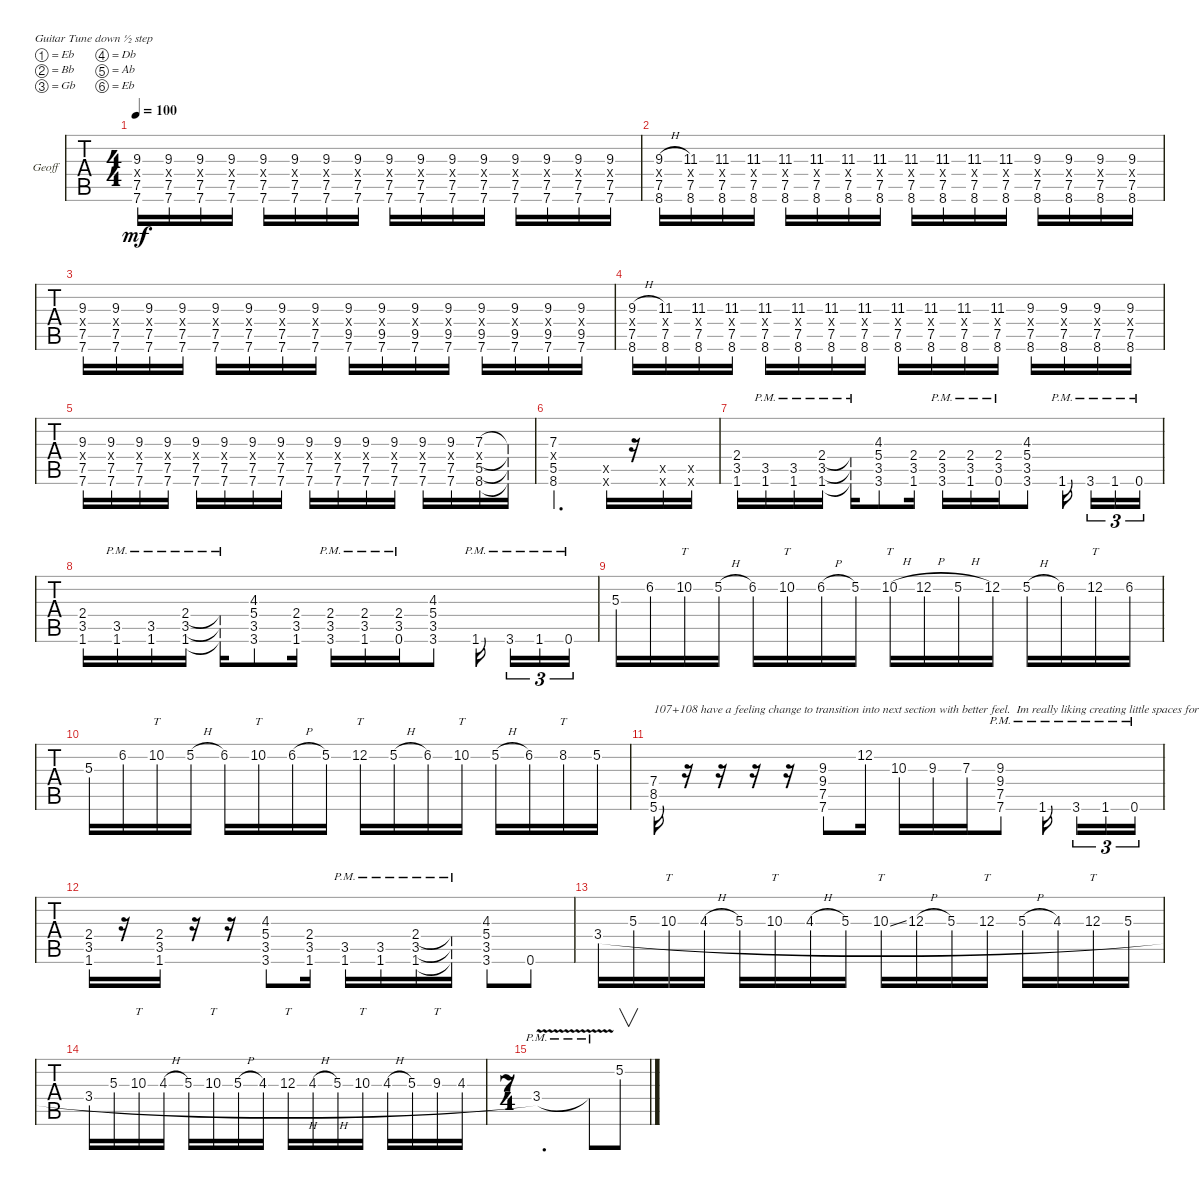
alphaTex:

\defaultSystemsLayout 4
\bracketExtendMode groupsimilarinstruments
\firstSystemTrackNameOrientation horizontal
\otherSystemsTrackNameOrientation horizontal
\track ("Geoff" "Geoff") {instrument acousticguitarsteel}
\staff {tabs}
\tuning (Eb4 Bb3 Gb3 Db3 Ab2 Eb2)
\ts (4 4)
\tempo 100
\clef g2
\ks c
(7.6 7.5 9.3 0.4{x}).16{dy mf} (7.6 7.5 9.3 0.4{x}).16 (7.6 7.5 9.3 0.4{x}).16 (7.6 7.5 9.3 0.4{x}).16 (7.6 7.5 9.3 0.4{x}).16 (7.6 7.5 9.3 0.4{x}).16 (7.6 7.5 9.3 0.4{x}).16 (7.6 7.5 9.3 0.4{x}).16 (7.6 9.3 7.5 0.4{x}).16 (7.6 9.3 7.5 0.4{x}).16 (7.6 9.3 7.5 0.4{x}).16 (7.6 9.3 7.5 0.4{x}).16 (7.6 7.5 9.3 0.4{x}).16 (7.6 7.5 9.3 0.4{x}).16 (7.6 7.5 9.3 0.4{x}).16 (7.6 7.5 9.3 0.4{x}).16 |
(8.6 7.5 9.3{h} 0.4{x}).16 (11.3 7.5 8.6 0.4{x}).16 (8.6 7.5 0.4{x} 11.3).16 (8.6 7.5 0.4{x} 11.3).16 (8.6 7.5 0.4{x} 11.3).16 (8.6 7.5 0.4{x} 11.3).16 (8.6 7.5 0.4{x} 11.3).16 (8.6 7.5 0.4{x} 11.3).16 (8.6 7.5 0.4{x} 11.3).16 (8.6 7.5 0.4{x} 11.3).16 (8.6 7.5 0.4{x} 11.3).16 (8.6 7.5 0.4{x} 11.3).16 (9.3 7.5 8.6 0.4{x}).16 (9.3 7.5 8.6 0.4{x}).16 (9.3 7.5 8.6 0.4{x}).16 (9.3 7.5 8.6 0.4{x}).16 |
(7.6 7.5 9.3 0.4{x}).16 (7.6 7.5 9.3 0.4{x}).16 (7.6 7.5 9.3 0.4{x}).16 (7.6 7.5 9.3 0.4{x}).16 (7.6 7.5 9.3 0.4{x}).16 (7.6 7.5 9.3 0.4{x}).16 (7.6 7.5 9.3 0.4{x}).16 (7.6 7.5 9.3 0.4{x}).16 (7.6 9.3 9.5 0.4{x}).16 (7.6 9.3 9.5 0.4{x}).16 (7.6 9.3 9.5 0.4{x}).16 (7.6 9.3 9.5 0.4{x}).16 (7.6 9.5 9.3 0.4{x}).16 (7.6 9.5 9.3 0.4{x}).16 (7.6 9.5 9.3 0.4{x}).16 (7.6 9.5 9.3 0.4{x}).16 |
(8.6 7.5 9.3{h} 0.4{x}).16 (11.3 7.5 8.6 0.4{x}).16 (8.6 7.5 0.4{x} 11.3).16 (8.6 7.5 0.4{x} 11.3).16 (8.6 7.5 0.4{x} 11.3).16 (8.6 7.5 0.4{x} 11.3).16 (8.6 7.5 0.4{x} 11.3).16 (8.6 7.5 0.4{x} 11.3).16 (8.6 7.5 0.4{x} 11.3).16 (8.6 7.5 0.4{x} 11.3).16 (8.6 7.5 0.4{x} 11.3).16 (8.6 7.5 0.4{x} 11.3).16 (9.3 7.5 8.6 0.4{x}).16 (9.3 7.5 8.6 0.4{x}).16 (9.3 7.5 8.6 0.4{x}).16 (9.3 7.5 8.6 0.4{x}).16 |
(7.6 7.5 9.3 0.4{x}).16 (7.6 7.5 9.3 0.4{x}).16 (7.6 7.5 9.3 0.4{x}).16 (7.6 7.5 9.3 0.4{x}).16 (7.6 7.5 9.3 0.4{x}).16 (7.6 7.5 9.3 0.4{x}).16 (7.6 7.5 9.3 0.4{x}).16 (7.6 7.5 9.3 0.4{x}).16 (7.6 9.3 7.5 0.4{x}).16 (7.6 9.3 7.5 0.4{x}).16 (7.6 9.3 7.5 0.4{x}).16 (7.6 9.3 7.5 0.4{x}).16 (7.6 7.5 9.3 0.4{x}).16 (7.6 7.5 9.3 0.4{x}).16 (8.6 5.5 0.4{x} 7.3).16 (8.6{t} 5.5{t} 0.4{x t} 7.3{t}).16 |
(8.6 5.5 0.4{x} 7.3).2{d} (0.6{x} 0.5{x}).16 r.16 (0.6{x} 0.5{x}).16 (0.6{x} 0.5{x}).16 |
(1.6 3.5 2.4).16 (1.6{pm} 3.5{pm}).16 (1.6{pm} 3.5{pm}).16 (1.6{pm} 3.5{pm} 2.4{pm}).16 (1.6{pm t} 3.5{pm t} 2.4{pm t}).16 (3.6 3.5 5.4 4.3).8 (1.6 3.5 2.4).16 (3.6{pm} 3.5{pm} 2.4{pm}).16 (1.6{pm} 3.5{pm} 2.4{pm}).16 (0.6{pm} 3.5{pm} 2.4{pm}).16 (3.6 3.5 5.4 4.3).8 1.6{pm}.16 3.6{pm}.16{tu (3 2)} 1.6{pm}.16{tu (3 2)} 0.6{pm}.16{tu (3 2)} |
(1.6 3.5 2.4).16 (1.6{pm} 3.5{pm}).16 (1.6{pm} 3.5{pm}).16 (1.6{pm} 3.5{pm} 2.4{pm}).16 (1.6{pm t} 3.5{pm t} 2.4{pm t}).16 (3.6 3.5 5.4 4.3).8 (1.6 3.5 2.4).16 (3.6{pm} 3.5{pm} 2.4{pm}).16 (1.6{pm} 3.5{pm} 2.4{pm}).16 (0.6{pm} 3.5{pm} 2.4{pm}).16 (3.6 3.5 5.4 4.3).8 1.6{pm}.16 3.6{pm}.16{tu (3 2)} 1.6{pm}.16{tu (3 2)} 0.6{pm}.16{tu (3 2)} |
5.3.16 6.2.16 10.2.16{tt} 5.2{h}.16 6.2.16 10.2.16{tt} 6.2{h}.16 5.2.16 10.2{h}.16{tt} 12.2{h}.16 5.2{h}.16 12.2.16 5.2{h}.16 6.2.16 12.2.16{tt} 6.2.16 |
5.3.16 6.2.16 10.2.16{tt} 5.2{h}.16 6.2.16 10.2.16{tt} 6.2{h}.16 5.2.16 12.2.16{tt} 5.2{h}.16 6.2.16 10.2.16{tt} 5.2{h}.16 6.2.16 8.2.16{tt} 5.2.16 |
(5.6 8.5 7.4).16{txt "107+108 have a feeling change to transition into next section with better feel.  Im really liking creating little spaces for the drums to jump out"} r.16 r.16 r.16 r.16 (7.6 7.5 9.4 9.3).8 12.2.16 10.3.16 9.3.16 7.3.16 (9.4{pm} 7.5{pm} 7.6 9.3{pm}).8 1.6{pm}.16 3.6{pm}.16{tu (3 2)} 1.6{pm}.16{tu (3 2)} 0.6{pm}.16{tu (3 2)} |
(1.6 3.5 2.4).16 r.16 (1.6 3.5 2.4).16 r.16 r.16 (3.6 3.5 5.4 4.3).8 (1.6 3.5 2.4).16 (1.6{pm} 3.5{pm}).16 (1.6{pm} 3.5{pm}).16 (1.6{pm} 3.5{pm} 2.4{pm}).16 (1.6{pm t} 3.5{pm t} 2.4{pm t}).16 (3.6 3.5 5.4 4.3).8 0.6.8 |
3.4{h}.16 5.3.16 10.3.16{tt} 4.3{h}.16 5.3.16 10.3.16{tt} 4.3{h}.16 5.3.16 10.3{ss}.16{tt} 12.3{h}.16 5.3.16 12.3.16{tt} 5.3{h}.16 4.3.16 12.3.16{tt} 5.3.16 |
3.4{h}.16 5.3.16 10.3.16{tt} 4.3{h}.16 5.3.16 10.3.16{tt} 5.3{h}.16 4.3.16 12.3.16{tt} 4.3{h}.16 5.3.16 10.3.16{tt} 4.3{h}.16 5.3.16 9.3.16{tt} 4.3.16 |
\ts (7 4)
3.4{v pm}.1{d} 3.4{pm t}.8 5.2.8{v}
